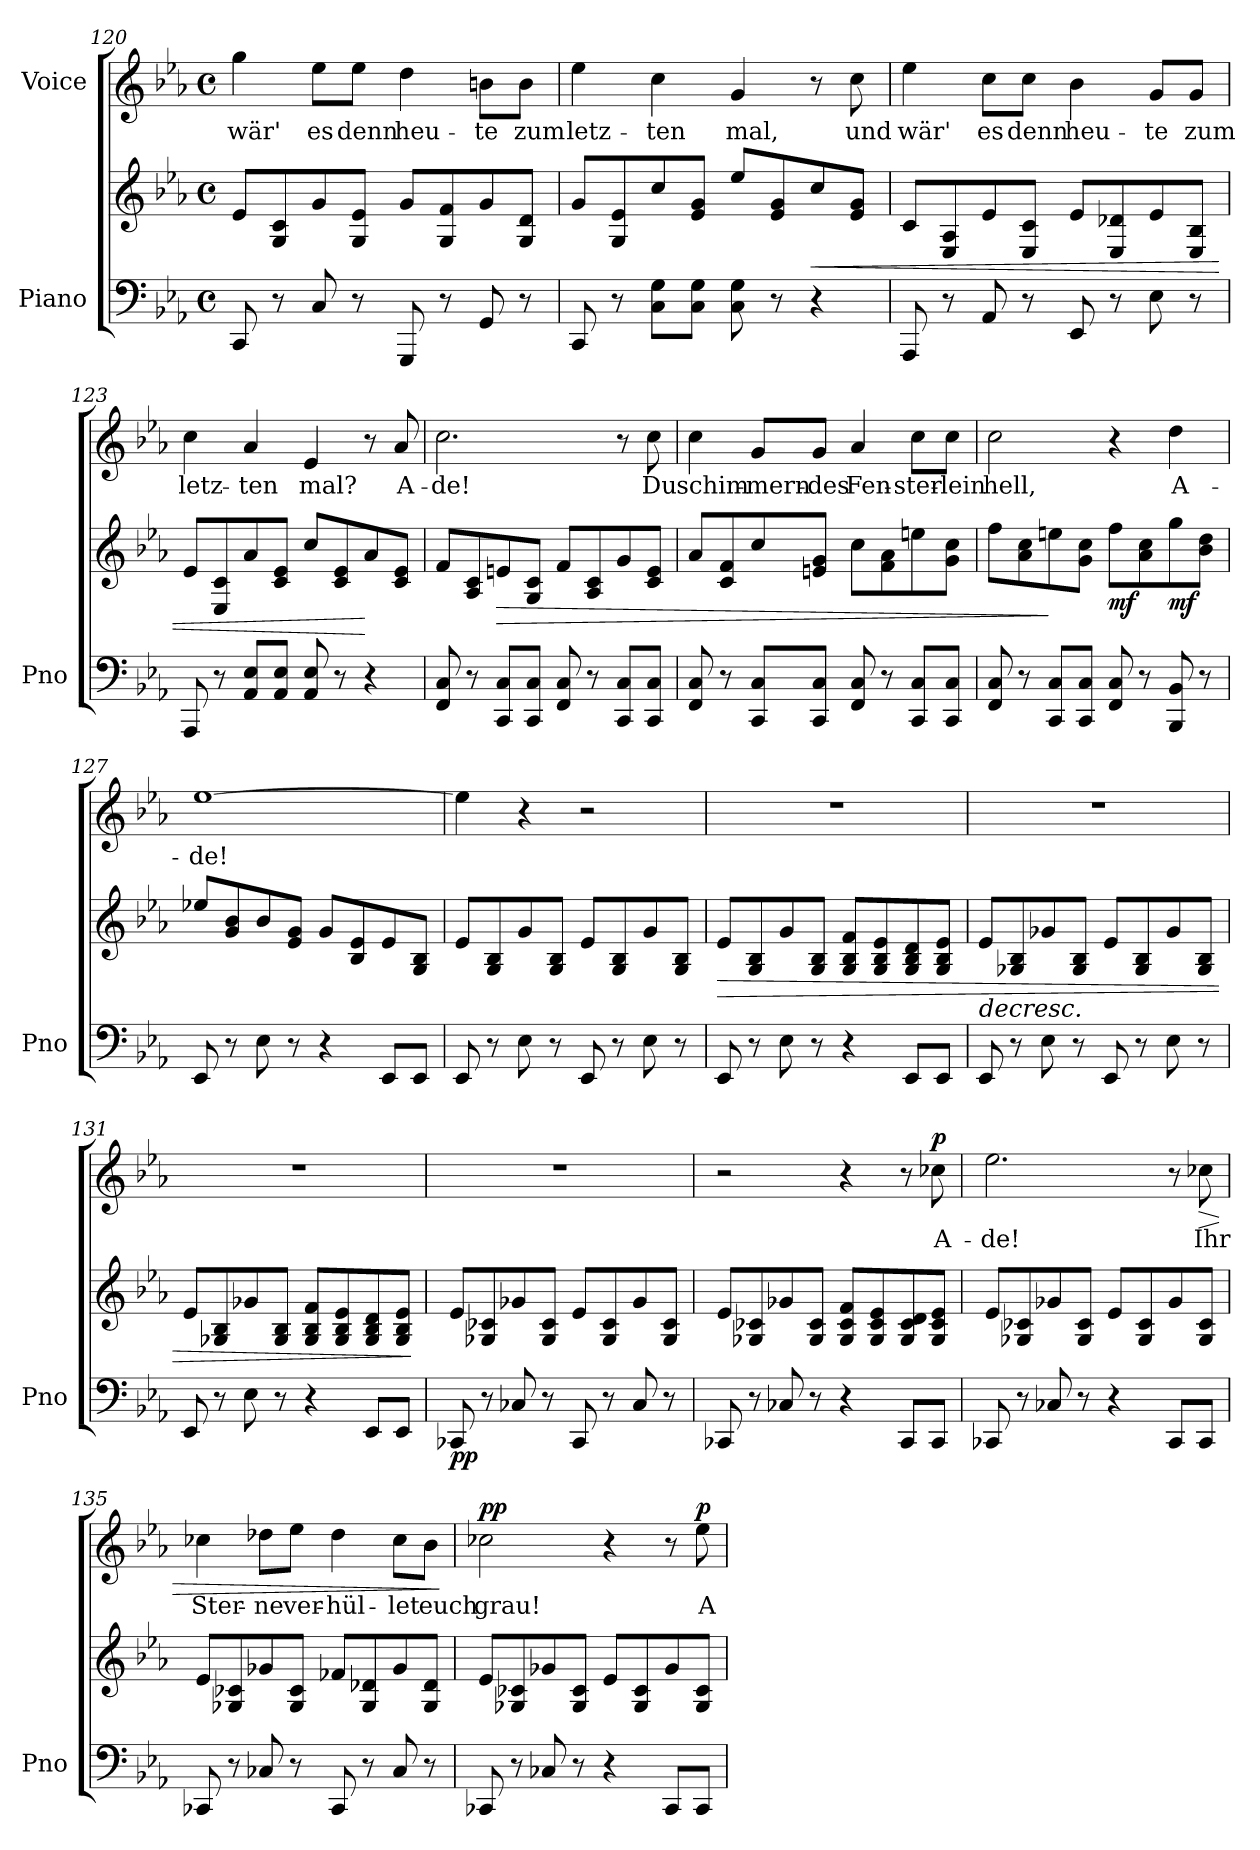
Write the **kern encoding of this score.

**kern	**kern	**dynam	**kern	**text	**dynam
*part2	*part2	*part2	*part1	*part1	*part1
*staff3	*staff2	*staff2/3	*staff1	*staff1	*staff1
*I"Piano	*	*	*I"Voice	*	*
*I'Pno	*	*	*	*	*
!!LO:LB:g=z
*clefF4	*clefG2	*	*clefG2	*	*
*k[b-e-a-]	*k[b-e-a-]	*	*k[b-e-a-]	*	*
*M4/4	*M4/4	*	*M4/4	*	*
*met(c)	*met(c)	*	*met(c)	*	*
=120	=120	=120	=120	=120	=120
!	!	!	!	!LO:LY:b	!
8CC/	8e-/L	.	4gg\	wär'	.
8r	8G/ 8c/	.	.	.	.
!	!	!	!	!LO:LY:b	!
8C/	8g/	.	8ee-\L	es	.
!	!	!	!	!LO:LY:b	!
8r	8G/ 8e-/J	.	8ee-\J	denn	.
!	!	!	!	!LO:LY:b	!
8GGG/	8g/L	.	4dd\	heu-	.
8r	8G/ 8f/	.	.	.	.
!	!	!	!	!LO:LY:b	!
8GG/	8g/	.	8bn\L	-te	.
!	!	!	!	!LO:LY:b	!
8r	8G/ 8d/J	.	8b\J	zum	.
=121	=121	=121	=121	=121	=121
!	!	!	!	!LO:LY:b	!
8CC/	8g/L	.	4ee-\	letz-	.
8r	8G/ 8e-/	.	.	.	.
!	!	!	!	!LO:LY:b	!
8C\ 8G\L	8cc/	.	4cc\	-ten	.
8C\ 8G\J	8e-/ 8g/J	.	.	.	.
!	!	!	!	!LO:LY:b	!
8C\ 8G\	8ee-/L	.	4g/	mal,	.
8r	8e-/ 8g/	.	.	.	.
!	!	!LO:HP:b	!	!	!
4r	8cc/	<	8r	.	.
!	!	!	!	!LO:LY:b	!
.	8e-/ 8g/J	.	8cc\	und	.
=122	=122	=122	=122	=122	=122
!	!	!	!	!LO:LY:b	!
8AAA-/	8c/L	.	4ee-\	wär'	.
8r	8E-/ 8A-/	.	.	.	.
!	!	!	!	!LO:LY:b	!
8AA-/	8e-/	.	8cc\L	es	.
!	!	!	!	!LO:LY:b	!
8r	8E-/ 8c/J	.	8cc\J	denn	.
!	!	!	!	!LO:LY:b	!
8EE-/	8e-/L	.	4b-\	heu-	.
8r	8E-/ 8d-X/	.	.	.	.
!	!	!	!	!LO:LY:b	!
8E-\	8e-/	.	8g/L	-te	.
!	!	!	!	!LO:LY:b	!
8r	8E-/ 8B-/J	.	8g/J	zum	.
=123	=123	=123	=123	=123	=123
!	!	!	!	!LO:LY:b	!
8AAA-/	8e-/L	.	4cc\	letz-	.
8r	8E-/ 8c/	.	.	.	.
!	!	!	!	!LO:LY:b	!
8AA-/ 8E-/L	8a-/	.	4a-/	-ten	.
8AA-/ 8E-/J	8c/ 8e-/J	.	.	.	.
!	!	!	!	!LO:LY:b	!
8AA-/ 8E-/	8cc/L	.	4e-/	mal?	.
8r	8c/ 8e-/	.	.	.	.
4r	8a-/	[	8r	.	.
!	!	!	!	!LO:LY:b	!
.	8c/ 8e-/J	.	8a-/	A-	.
=124	=124	=124	=124	=124	=124
!	!	!	!	!LO:LY:b	!
8FF/ 8C/	8f/L	.	2.cc\	-de!	.
8r	8A-/ 8c/	.	.	.	.
!	!	!LO:HP:b	!	!	!
8CC/ 8C/L	8en/	>	.	.	.
8CC/ 8C/J	8G/ 8c/J	.	.	.	.
8FF/ 8C/	8f/L	.	.	.	.
8r	8A-/ 8c/	.	.	.	.
8CC/ 8C/L	8g/	.	8r	.	.
!	!	!	!	!LO:LY:b	!
8CC/ 8C/J	8c/ 8e/J	.	8cc\	Du	.
!!LO:LB:g=z
=125	=125	=125	=125	=125	=125
!	!	!	!	!LO:LY:b	!
8FF/ 8C/	8a-/L	.	4cc\	schim-	.
8r	8c/ 8f/	.	.	.	.
!	!	!	!	!LO:LY:b	!
8CC/ 8C/L	8cc/	.	8g/L	-mern-	.
!	!	!	!	!LO:LY:b	!
8CC/ 8C/J	8en/ 8g/J	.	8g/J	-des	.
!	!	!	!	!LO:LY:b	!
8FF/ 8C/	8cc\L	.	4a-/	Fen-	.
8r	8f\ 8a-\	.	.	.	.
!	!	!	!	!LO:LY:b	!
8CC/ 8C/L	8een\	.	8cc\L	-ster-	.
!	!	!	!	!LO:LY:b	!
8CC/ 8C/J	8g\ 8cc\J	.	8cc\J	-lein	.
=126	=126	=126	=126	=126	=126
!	!	!	!	!LO:LY:b	!
8FF/ 8C/	8ff\L	.	2cc\	hell,	.
8r	8a-\ 8cc\	.	.	.	.
8CC/ 8C/L	8een\	]	.	.	.
8CC/ 8C/J	8g\ 8cc\J	.	.	.	.
!	!	!LO:DY:b	!	!	!
8FF/ 8C/	8ff\L	mf	4r	.	.
8r	8a-\ 8cc\	.	.	.	.
!	!	!LO:DY:b	!	!LO:LY:b	!
8BBB-/ 8BB-/	8gg\	mf	4dd\	A-	.
8r	8b-\ 8dd\J	.	.	.	.
=127	=127	=127	=127	=127	=127
!	!	!	!	!LO:LY:b	!
8EE-/	8ee-X/L	.	[1ee-	-de!	.
8r	8g/ 8b-/	.	.	.	.
8E-\	8b-/	.	.	.	.
8r	8e-/ 8g/J	.	.	.	.
4r	8g/L	.	.	.	.
.	8B-/ 8e-/	.	.	.	.
8EE-/L	8e-/	.	.	.	.
8EE-/J	8G/ 8B-/J	.	.	.	.
=128	=128	=128	=128	=128	=128
8EE-/	8e-/L	.	4ee-\]	.	.
8r	8G/ 8B-/	.	.	.	.
8E-\	8g/	.	4r	.	.
8r	8G/ 8B-/J	.	.	.	.
8EE-/	8e-/L	.	2r	.	.
8r	8G/ 8B-/	.	.	.	.
8E-\	8g/	.	.	.	.
8r	8G/ 8B-/J	.	.	.	.
=129	=129	=129	=129	=129	=129
!	!	!LO:HP:b	!	!	!
8EE-/	8e-/L	>	1r	.	.
8r	8G/ 8B-/	.	.	.	.
8E-\	8g/	.	.	.	.
8r	8G/ 8B-/J	.	.	.	.
4r	8G/ 8B-/ 8f/L	.	.	.	.
.	8G/ 8B-/ 8e-/	.	.	.	.
8EE-/L	8G/ 8B-/ 8d/	.	.	.	.
8EE-/J	8G/ 8B-/ 8e-/J	.	.	.	.
=130	=130	=130	=130	=130	=130
!LO:TX:a:i:t=decresc.	!	!	!	!	!
8EE-/	8e-/L	.	1r	.	.
8r	8G-X/ 8B-/	.	.	.	.
8E-\	8g-X/	.	.	.	.
8r	8G-/ 8B-/J	.	.	.	.
8EE-/	8e-/L	.	.	.	.
8r	8G-/ 8B-/	.	.	.	.
8E-\	8g-/	.	.	.	.
8r	8G-/ 8B-/J	.	.	.	.
!!LO:LB:g=z
=131	=131	=131	=131	=131	=131
8EE-/	8e-/L	.	1r	.	.
8r	8G-X/ 8B-/	.	.	.	.
8E-\	8g-X/	.	.	.	.
8r	8G-/ 8B-/J	.	.	.	.
4r	8G-/ 8B-/ 8f/L	.	.	.	.
.	8G-/ 8B-/ 8e-/	.	.	.	.
8EE-/L	8G-/ 8B-/ 8d/	.	.	.	.
8EE-/J	8G-/ 8B-/ 8e-/J	.	.	.	.
.	.	]	.	.	.
=132	=132	=132	=132	=132	=132
!	!	!LO:DY:b=2	!	!	!
8CC-X/	8e-/L	pp	1r	.	.
8r	8G-X/ 8c-X/	.	.	.	.
8C-X/	8g-X/	.	.	.	.
8r	8G-/ 8c-/J	.	.	.	.
8CC-/	8e-/L	.	.	.	.
8r	8G-/ 8c-/	.	.	.	.
8C-/	8g-/	.	.	.	.
8r	8G-/ 8c-/J	.	.	.	.
=133	=133	=133	=133	=133	=133
8CC-X/	8e-/L	.	2r	.	.
8r	8G-X/ 8c-X/	.	.	.	.
8C-X/	8g-X/	.	.	.	.
8r	8G-/ 8c-/J	.	.	.	.
4r	8G-/ 8c-/ 8f/L	.	4r	.	.
.	8G-/ 8c-/ 8e-/	.	.	.	.
8CC-/L	8G-/ 8c-/ 8d/	.	8r	.	.
!	!	!	!	!LO:LY:b	!LO:DY:a
8CC-/J	8G-/ 8c-/ 8e-/J	.	8cc-X\	A-	p
=134	=134	=134	=134	=134	=134
!	!	!	!	!LO:LY:b	!
8CC-X/	8e-/L	.	2.ee-\	-de!	.
8r	8G-X/ 8c-X/	.	.	.	.
8C-X/	8g-X/	.	.	.	.
8r	8G-/ 8c-/J	.	.	.	.
4r	8e-/L	.	.	.	.
.	8G-/ 8c-/	.	.	.	.
8CC-/L	8g-/	.	8r	.	.
!	!	!	!	!LO:LY:b	!LO:HP:b
8CC-/J	8G-/ 8c-/J	.	8cc-X\	Ihr	>
=135	=135	=135	=135	=135	=135
!	!	!	!	!LO:LY:b	!
8CC-X/	8e-/L	.	4cc-X\	Ster-	.
8r	8G-X/ 8c-X/	.	.	.	.
!	!	!	!	!LO:LY:b	!
8C-X/	8g-X/	.	8dd-X\L	-ne	.
!	!	!	!	!LO:LY:b	!
8r	8G-/ 8c-/J	.	8ee-\J	ver-	.
!	!	!	!	!LO:LY:b	!
8CC-/	8f-X/L	.	4dd-\	-hül-	.
8r	8G-/ 8d-X/	.	.	.	.
!	!	!	!	!LO:LY:b	!
8C-/	8g-/	.	8cc-\L	-let	.
!	!	!	!	!LO:LY:b	!
8r	8G-/ 8d-/J	.	8b-\J	euch	.
.	.	.	.	.	]
!!LO:LB:g=z
=136	=136	=136	=136	=136	=136
!	!	!	!	!LO:LY:b	!LO:DY:a
8CC-X/	8e-/L	.	2cc-X\	grau!	pp
8r	8G-X/ 8c-X/	.	.	.	.
8C-X/	8g-X/	.	.	.	.
8r	8G-/ 8c-/J	.	.	.	.
4r	8e-/L	.	4r	.	.
.	8G-/ 8c-/	.	.	.	.
8CC-/L	8g-/	.	8r	.	.
!	!	!	!	!LO:LY:b	!LO:DY:a
8CC-/J	8G-/ 8c-/J	.	8ee-\	A-	p
=	=	=	=	=	=
*-	*-	*-	*-	*-	*-
